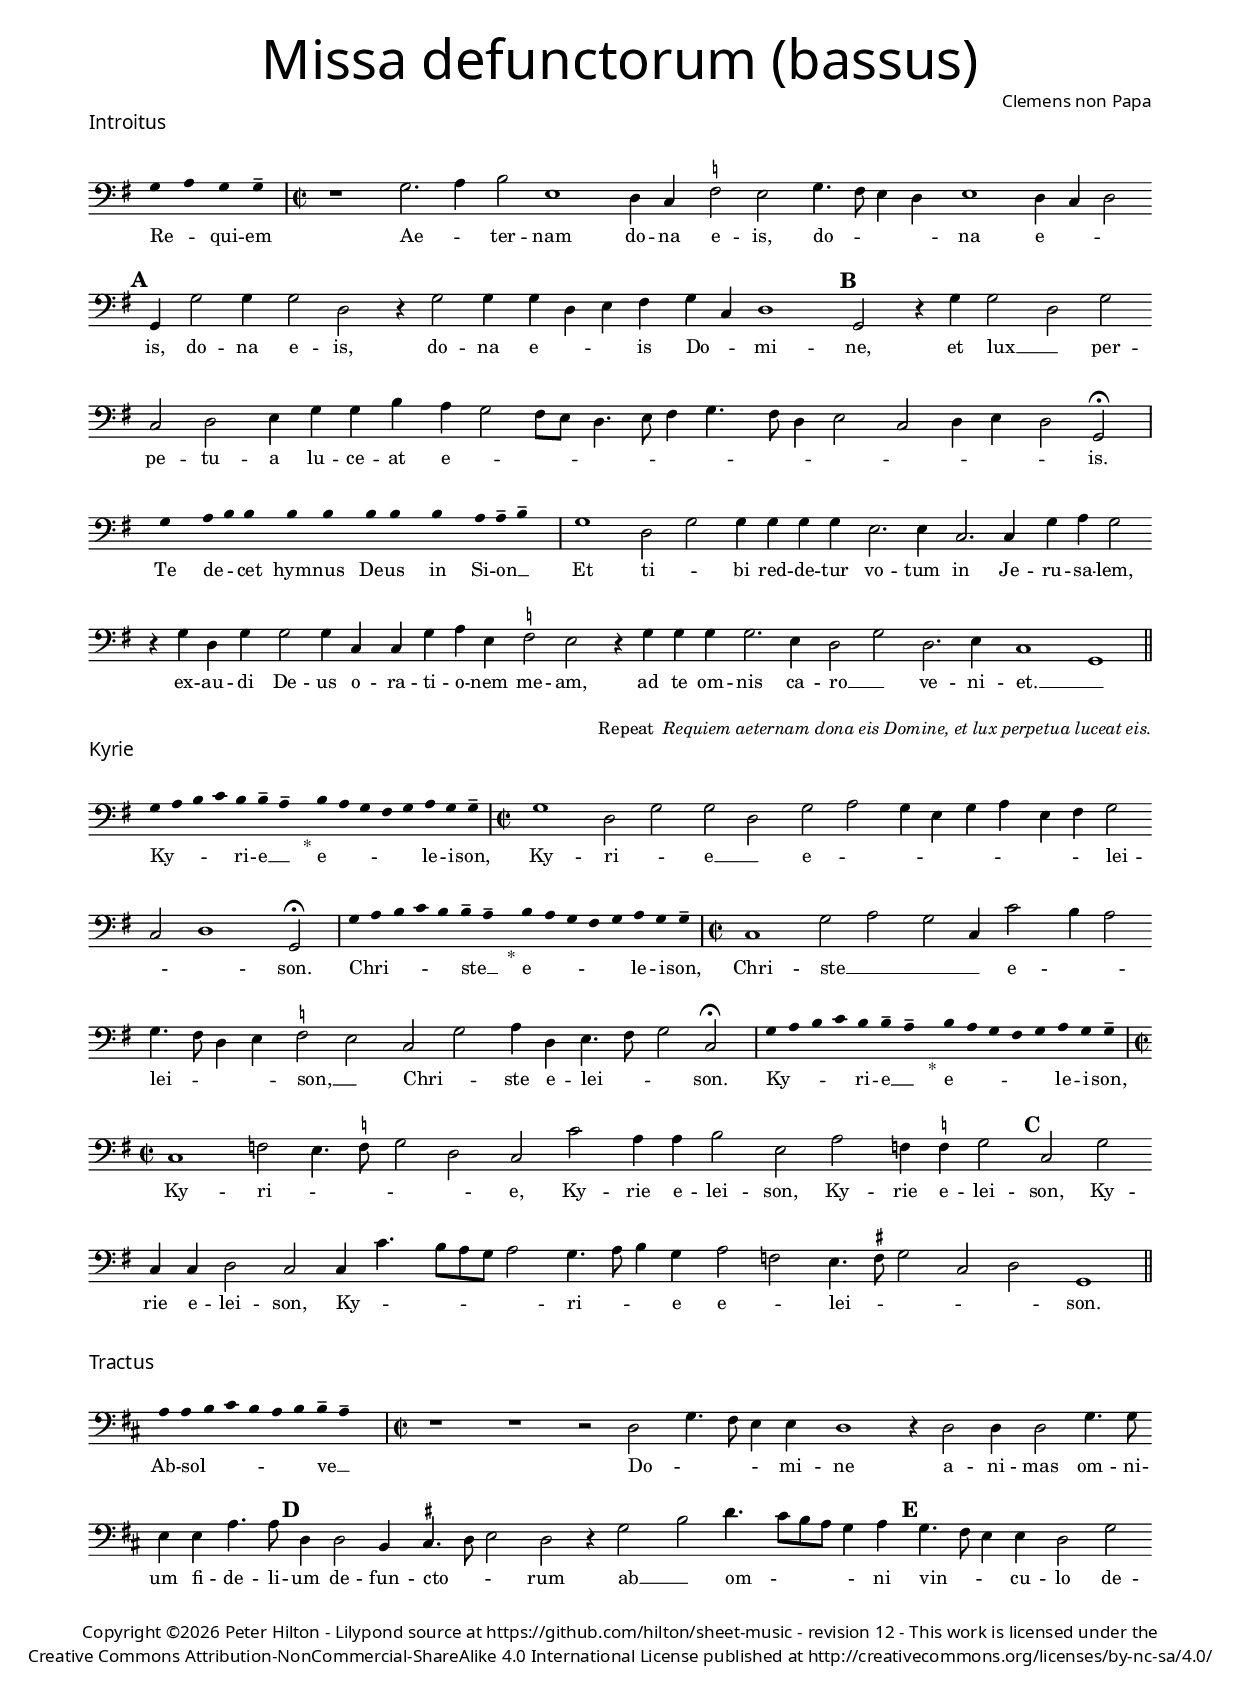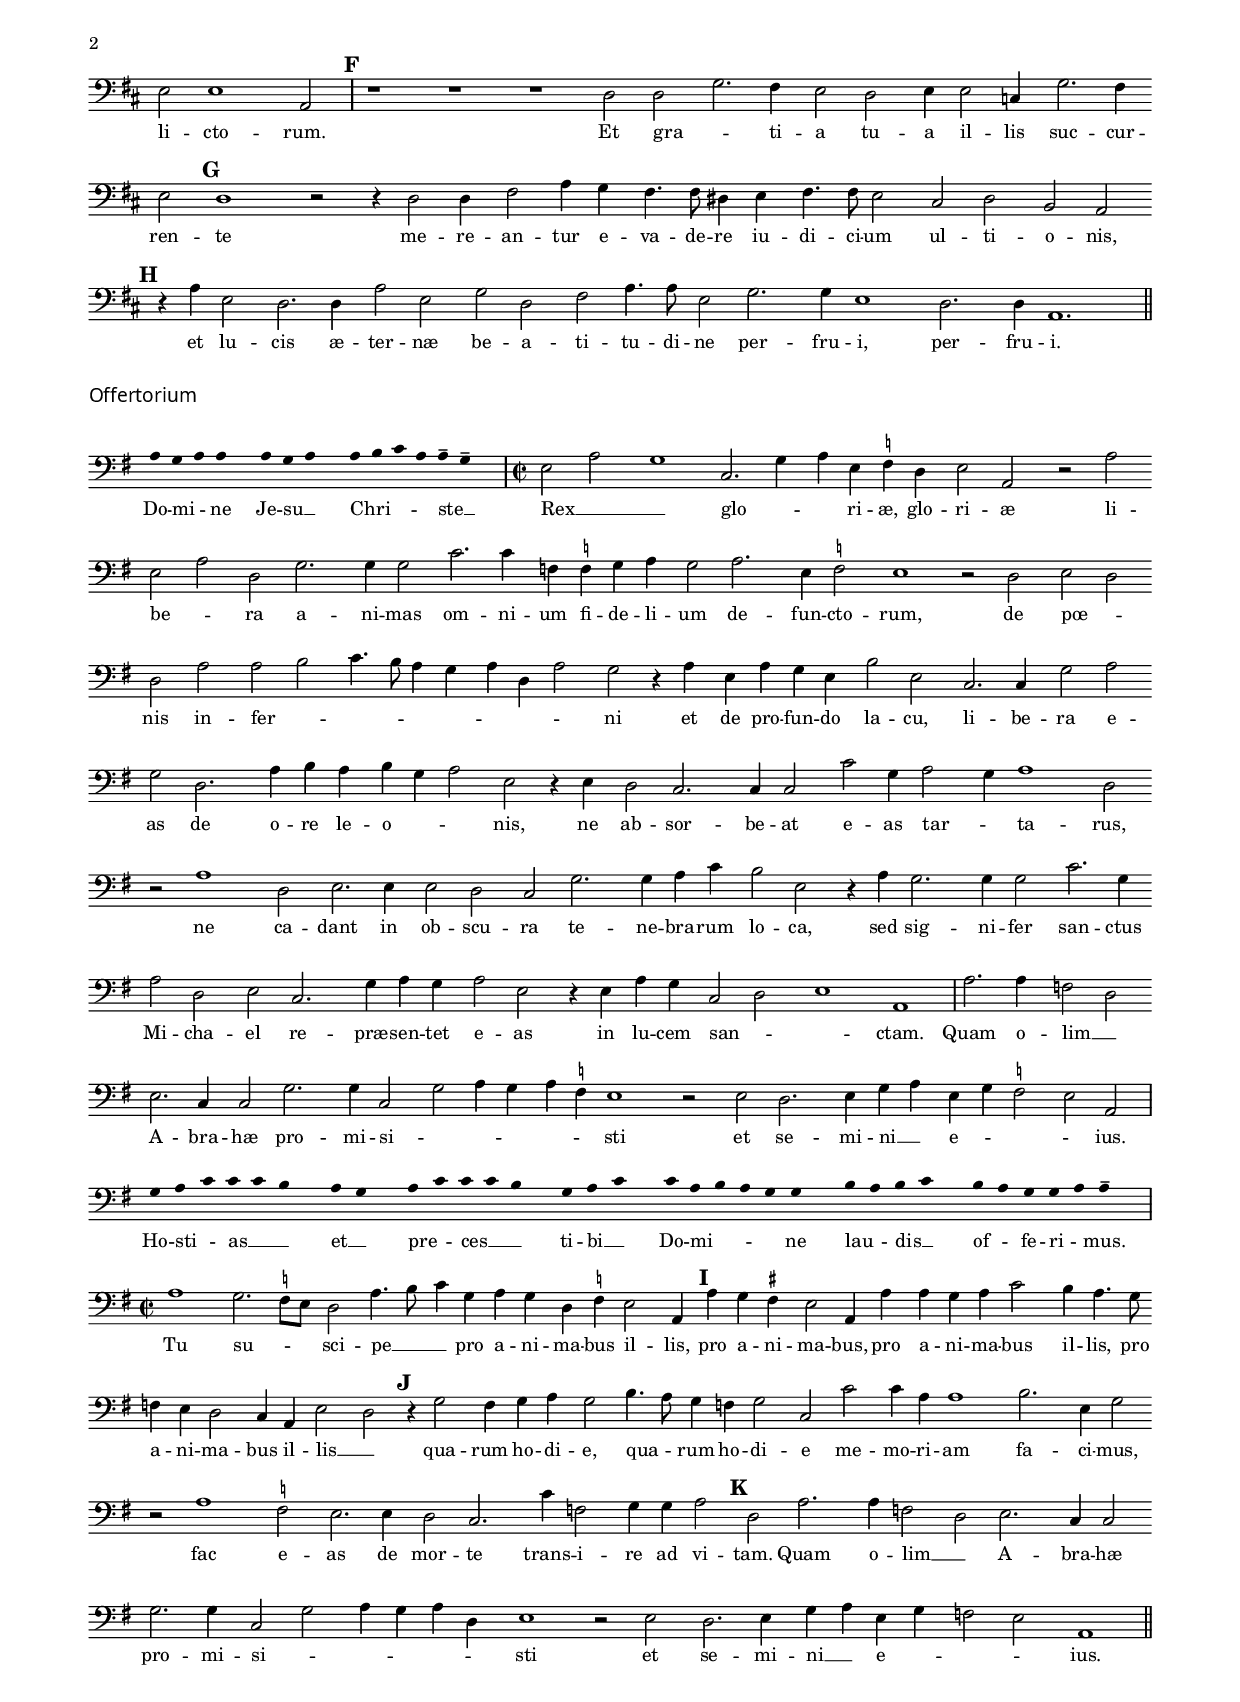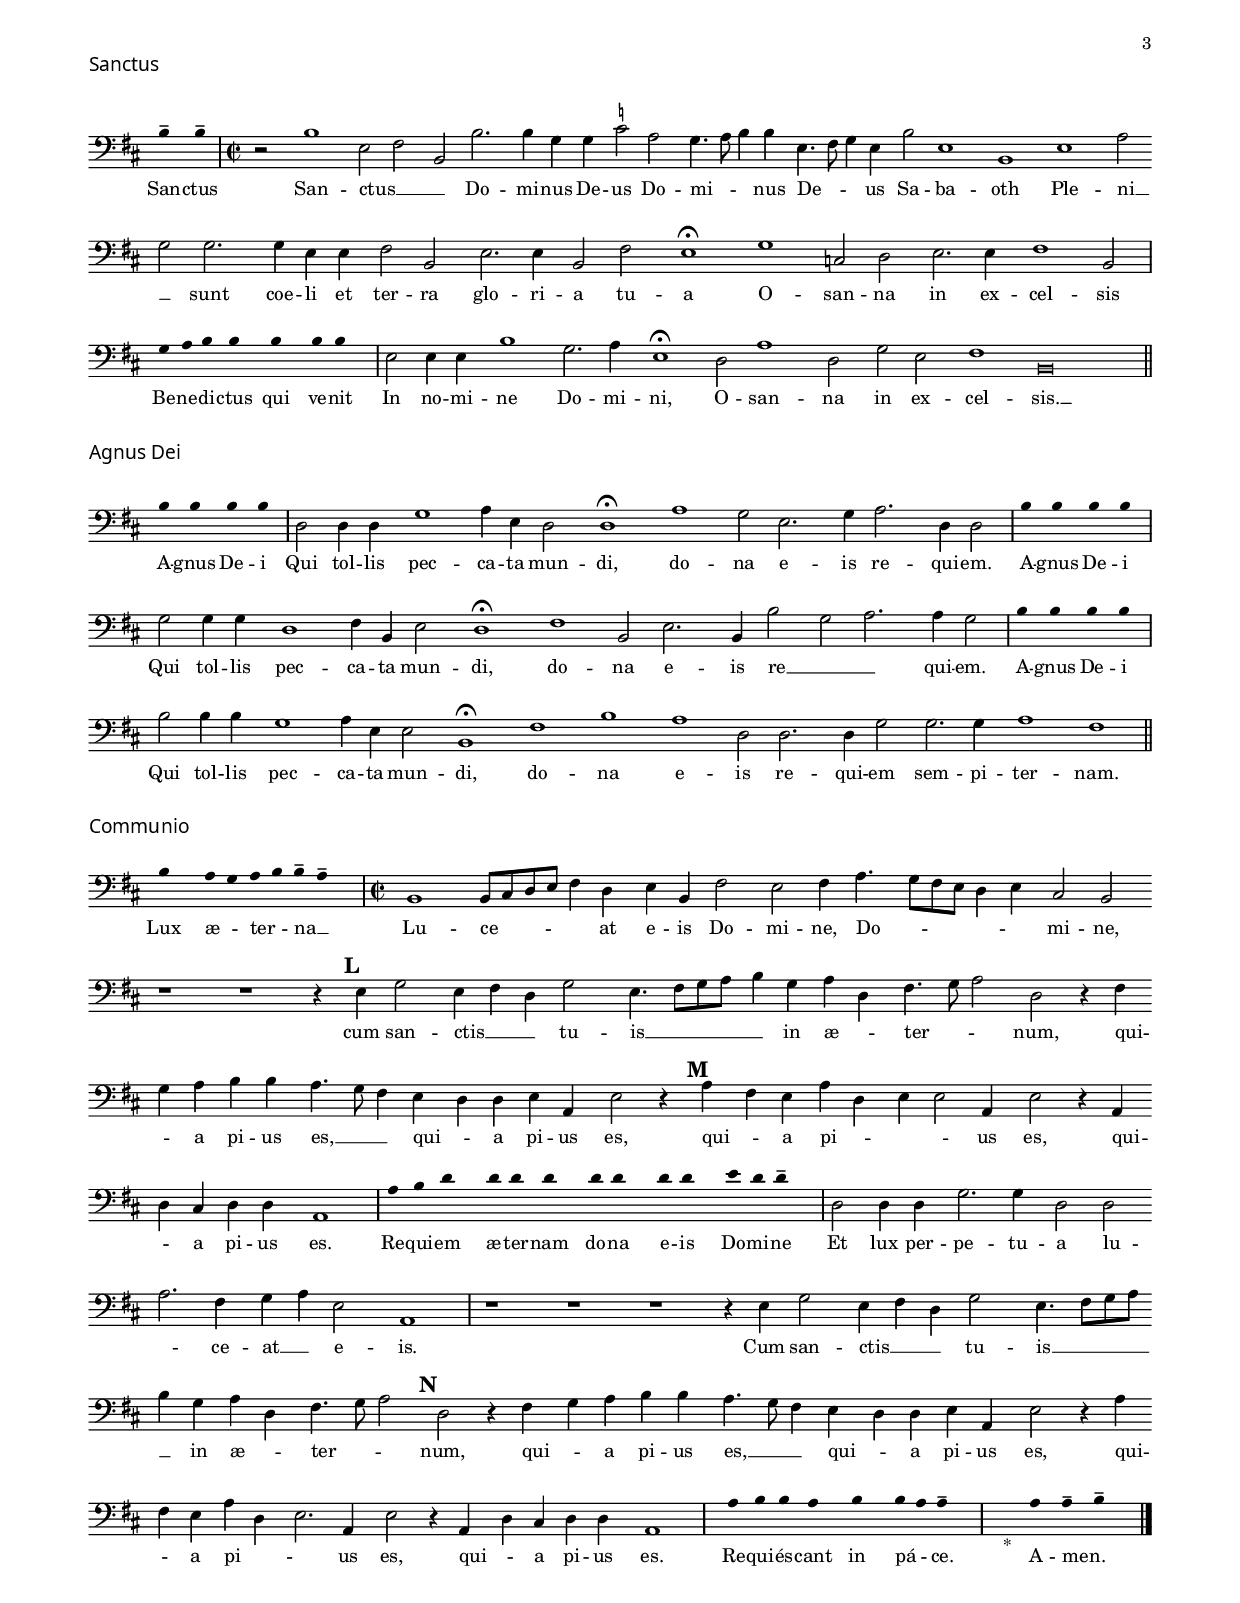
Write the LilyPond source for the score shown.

% http://www.cpdl.org/wiki/index.php/Missa_pro_defunctis_(Jacobus_Clemens_non_Papa)
% Copyright ©2024 Peter Hilton - https://github.com/hilton

\version "2.24.2"
\pointAndClickOff
revision = "12"

#(set-global-staff-size 15)

\paper {
	#(define fonts (make-pango-font-tree "Century Schoolbook L" "Source Sans Pro" "Luxi Mono" (/ 15 20)))
	annotate-spacing = ##f
	two-sided = ##t
	inner-margin = 15\mm
	outer-margin = 15\mm
	top-margin = 10\mm
	bottom-margin = 10\mm
	markup-system-spacing = #'( (padding . 4) )
	system-system-spacing = #'( (basic-distance . 15) (padding . 2) (stretchability . 100) )
	indent = 0
	ragged-bottom = ##f
	ragged-last-bottom = ##t
} 

year = #(strftime "©%Y" (localtime (current-time)))

\header {
	title = \markup \medium \fontsize #6 \override #'(font-name . "Source Sans Pro Light") {
		"Missa defunctorum (bassus)"
	}
	composer = \markup \sans { Clemens non Papa }
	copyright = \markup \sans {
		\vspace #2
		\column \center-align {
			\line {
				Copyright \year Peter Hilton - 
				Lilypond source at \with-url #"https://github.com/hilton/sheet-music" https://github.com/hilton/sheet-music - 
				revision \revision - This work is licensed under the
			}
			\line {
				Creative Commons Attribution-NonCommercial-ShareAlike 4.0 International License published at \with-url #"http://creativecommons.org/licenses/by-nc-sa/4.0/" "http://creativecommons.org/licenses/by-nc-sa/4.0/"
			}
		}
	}
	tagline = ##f
}

\layout {
	ragged-right = ##f
	ragged-last = ##f
	\context {
		\Score
		\override SpanBar.transparent = ##t
		\override BarLine.transparent = ##t
		\remove "Metronome_mark_engraver"
		\remove "Bar_number_engraver"
		\override VerticalAxisGroup.staff-staff-spacing = #'((basic-distance . 10) (stretchability . 50))
		\override SpacingSpanner.base-shortest-duration = #(ly:make-moment 1/8)
   		\override SpacingSpanner.spacing-increment = #1.5
	}
	\context { 
		\Voice 
		\override NoteHead.style = #'baroque
		\consists "Horizontal_bracket_engraver"
	}
}


global = { 
	\time 2/2
	\tempo 2 = 44
	\set Score.barNumberVisibility = #all-bar-numbers-visible
	\set Staff.midiInstrument = "choir aahs"
	\accidentalStyle "forget"
}

globalF = { 
	\key f \major
}


globalC = { 
	\key c \major
}

showBarLine = {
	\once \override Score.BarLine.transparent = ##f
	\once \override Score.SpanBar.transparent = ##f 
}
ficta = { \once \set suggestAccidentals = ##t }


% INTROITUS

bass = \new Voice {
	\relative c {
		\clef "bass"
		\once \override Staff.TimeSignature.stencil = ##f
		\override Stem.transparent = ##t 
		\cadenzaOn f4 g f f-- \cadenzaOff
		\override Stem.transparent = ##f
		\time 2/2
		\showBarLine\bar "|"
		
		r1 f2. g4 a2 d,1
		c4 bes \ficta es2 d f4. e8 d4 c d1 c4 bes c2 \mark \default f,4 f'2 f4
		f2 c r4 f2 f4 f c d e f bes, c1 \mark \default f,2 r4 f' f2
			
		c f bes, c d4 f f a g f2 e8 d c4. d8 e4 f4. e8 c4 d2 
		bes c4 d c2 f, \fermata
		\showBarLine \bar "|"

		\once \override Staff.TimeSignature.stencil = ##f
		\override Stem.transparent = ##t
		\cadenzaOn s8 f'8 s g8 a a s a8 a s a8 a s a8 s g8 g-- a-- s \cadenzaOff
		\override Stem.transparent = ##f
		\showBarLine\bar "|"

		f1 c2 f f4 f f f d2. d4
		bes2. bes4 f' g f2 r4 f4 c f f2 f4 bes, bes f' g d \ficta es2 d
		r4 f f f f2. d4 c2 f c2. d4 bes1 f
		\showBarLine \bar "||"
	}
	\addlyrics {
		Re -- _ qui -- em 
		Ae -- _ ter -- nam
		do -- na e -- is, do -- _ _ _ na e -- _ _ is, do -- na
		e -- is, do -- na e -- _ _ is Do -- _ mi -- ne, et lux __
		
		_ per -- pe -- tu -- a lu -- ce -- at e -- _ _ _ _ _ _ _ _ _ _ 
		_ _ _ _ is.

		Te de -- _ cet hym -- nus De -- us in Si -- on __ _
		Et ti -- _ bi red -- de -- tur vo -- tum
		in Je -- ru -- sa -- lem, ex -- au -- di De -- us o -- ra -- ti  -- o -- nem me -- am,
		ad te om -- nis ca -- ro __ _ ve -- ni -- et. __ _
	}
}

\score {
	\transpose f g {
		<<
		      \new Staff << \globalF \bass >> 
		>>
	}
	\header {
		piece = \markup \larger \sans { Introitus }
	}
}

\markup {
	\column {
		\fill-line {
			\line { }
			\line { }
			\line \right-align { Repeat \italic " Requiem aeternam dona eis Domine, et lux perpetua luceat eis." }
		}
	}
}

% KYRIE

bass = \new Voice {
	\relative c {
		\clef "bass"
		\once \override Staff.TimeSignature.stencil = ##f
		\override Stem.transparent = ##t 
		\cadenzaOn f8 g a bes a a-- g-- s4_"*" a8 g f e f g f f-- \cadenzaOff
		\override Stem.transparent = ##f
		\showBarLine\bar "|"		
		\time 2/2
		
		f1 c2 f f c f g f4 d f g d e f2
		bes, c1 f,2 \fermata
		\showBarLine \bar "|"

		\once \override Staff.TimeSignature.stencil = ##f
		\override Stem.transparent = ##t 
		\cadenzaOn f'8 g a bes a a-- g-- s4_"*" a8 g f e f g f f-- \cadenzaOff
		\override Stem.transparent = ##f
		\showBarLine\bar "|"
		\time 2/2
		
		bes,1 f'2 g f bes,4 bes'2 a4 g2 f4. e8 c4 d
		\ficta es2 d bes f' g4 c, d4. e8 f2 bes, \fermata
		\showBarLine \bar "|"

		\once \override Staff.TimeSignature.stencil = ##f
		\override Stem.transparent = ##t 
		\cadenzaOn f'8 g a bes a a-- g-- s4_"*" a8 g f e f g f f-- \cadenzaOff
		\override Stem.transparent = ##f
		\showBarLine\bar "|"
		\time 2/2
		
		bes,1 es2 d4. \ficta es8 f2 c bes bes' g4 g a2 d, g es4 \ficta es f2 \mark #3 bes, f' bes,4 bes c2
		bes2 bes4 bes'4. a8 g f g2 f4. g8 a4 f g2 es d4. \ficta e!8 f2 bes, c f,1
		\showBarLine \bar "||"
	}
	\addlyrics {
		Ky -- _ _ _ ri -- e __ _ e -- _ _ _ _ le -- i -- son,
		Ky -- ri -- _ e __ _ e -- _ _ _ _ _ _ _ lei -- _ _ son.

		Chri -- _ _ _ _ ste __ _ e -- _ _ _ _ le -- i -- son,
		Chri -- ste __ _ _ _ e -- _ _ lei -- _ _ _ son, __ _ Chri -- _ ste e -- lei -- _ _ son.

		Ky -- _ _ _ ri -- e __ _ e -- _ _ _ _ le -- i -- son,
		Ky -- ri -- _ _ _ _ 
		e, Ky -- rie e -- lei -- son, Ky -- rie e -- lei -- son, Ky -- rie e -- lei -- 
		son, Ky -- _ _ _ _ _ ri -- _ _ e e -- _ lei -- _ _ _ _ son.
	}
}

\score {
	\transpose f g {
	  	<< 
			\new Staff << \global \globalF \bass >> 
		>> 
	}
	\header {
		piece = \markup \larger \sans { Kyrie }
	}
}


% TRACTUS

bass = \new Voice {
	\relative c {
		\clef "bass"
		\once \override Staff.TimeSignature.stencil = ##f
		\override Stem.transparent = ##t \cadenzaOn
		g'8 g a b a g a a-- g-- s
		\cadenzaOff \override Stem.transparent = ##f
		\showBarLine \bar "|" \time 2/2
		
		r1 r r2 c, f4. e8 d4 d |
		c1 r4 c2 c4 c2 f4. f8 d4 d g4. g8 \mark #4 c,4 c2 a4 \ficta b!4. c8 d2 |

		c2 r4 f2 a2 c4. b8 a g f4 g \mark #5 f4. e8 d4 d c2 f d d1
		g,2 \showBarLine \bar "|"
		\mark #6 r1 r r c2 c f2. e4 |
		d2 c d4 d2 bes4 f'2. e4 d2 \mark #7 c1 r2 r4 c2 c4 |
		e2 g4 f e4. e8 cis4 d e4. e8 d2 b c a g \mark #8 r4 g' d2 |

		c2. c4 g'2 d f c e g4. g8 d2 f2. f4 d1
		c2. c4 g1.
		\showBarLine \bar "||"
	}
	\addlyrics {
		Ab -- sol -- _ _ _ _ _ ve __ _ 
		Do -- _ _ _ mi -- 
		ne a -- ni -- mas om -- ni -- um fi -- de -- li -- um de -- fun -- cto -- _ _

		rum ab __ _ om -- _ _ _ _ ni vin -- _ _ cu -- lo de -- li -- cto --
		rum. Et gra -- _ ti -- 
		a tu -- a il -- lis suc -- cur -- ren -- te me -- re -- 
		an -- tur e -- va -- de -- re iu -- di -- ci -- um ul -- ti -- o -- nis, et lu -- 

		cis æ -- ter -- næ be -- a -- ti -- tu -- di -- ne per -- fru -- i, 
		per -- fru -- i.
	}
}

\score {
	\transpose f g {
	  	<< 
			\new Staff << \global \globalC \bass >> 
		>> 
	}
	\header {
		piece = \markup \larger \sans { Tractus }
	}
}

% OFFERTORIUM

bass = \new Voice {
	\relative c {
		\clef "bass"
		\once \override Staff.TimeSignature.stencil = ##f
		\override Stem.transparent = ##t \cadenzaOn
		g'8 f g g s g8 f g s g8 a bes g g-- f-- s
		\cadenzaOff \override Stem.transparent = ##f
		\showBarLine \bar "|" \time 2/2
		
		d2 g f1 bes,2. f'4 g d \ficta es c d2 g, |
		r g' d g c, f2. f4 f2 bes2. bes4 es, \ficta es f g f2 g2.

		d4 \ficta es2 d1 r2 c d c c g' g a bes4. a8 g4 f |
		g c, g'2 f r4 g d g f d a'2 d, bes2. bes4 f'2 g |
		f c2. g'4 a g a f g2 d r4 d c2 bes2. bes4 bes2 |
		bes' f4 g2 f4 g1 c,2 r g'1 c,2 d2. d4 d2 c |

		bes f'2. f4 g bes a2 d, r4 g4 f2. f4 f2 bes2. f4 |
		g2 c, d bes2. f'4 g f g2 d r4 d g f bes,2 c |
		d1 g, \showBarLine \bar "|"
		g'2. g4 es2 c d2. bes4 bes2 f'2. f4 bes,2 |
		f' g4 f g \ficta es d1 r2 d c2. d4 f g d f \ficta es2 d g, |
		\showBarLine \bar "|"
	}
	\addlyrics {
		Do -- mi -- _ ne Je -- su __ _ Chri -- _ _ _ ste __ _
		Rex __ _ _ glo -- _ _ ri -- æ, glo -- ri -- æ
		li -- be -- _ ra a -- ni -- mas om -- ni -- um fi -- de -- li -- um de -- 
		
		fun -- cto -- rum, de pœ -- _ nis in -- fer -- _ _ _ _ _ 
		_ _ _ ni et de pro -- fun -- do la -- cu, li -- be -- ra e --
		as de o -- re le -- o -- _ _ nis, ne ab -- sor -- be -- at
		e -- as tar -- _ ta -- rus, ne ca -- dant in ob -- scu -- 

		ra te -- ne -- bra -- rum lo -- ca,  sed sig -- ni -- fer san -- ctus
		Mi -- cha -- el re -- præ -- sen -- tet e -- as in lu -- cem san -- _
		_ ctam. Quam o -- lim __ _ A -- bra -- hæ pro -- mi -- si -- 
		_ _ _ _ _ sti et se -- mi -- ni __ _ e -- _ _ _ ius.
	}
}

\score {
	\transpose f g {
	  	<< 
			\new Staff << \global \globalF \bass >> 
		>> 
	}
	\header {
		piece = \markup \larger \sans { Offertorium }
	}
}

\score {
	\transpose f g {
	\new Staff <<
		\key f \major
		\new Voice = "tenor" {
			\relative c {
				\clef "bass"
				\once \omit Staff.TimeSignature
				\cadenzaOn
				\override Stem.transparent = ##t 
				f4 g bes bes bes a s  g f s  g bes bes bes a s  f g bes s  bes g a g f f s  a g a bes s  a g f f g g-- s \showBarLine\bar "|"
				\cadenzaOff
			}
		}
		\addlyrics {
			Ho -- sti -- _ as __ _ _ et __ _ pre -- _ ces __ _ _ ti -- bi __ _ 
			Do -- mi -- _ _ _ ne lau -- _ dis __ _ of -- _ fe -- ri -- _ mus.
		}
	>>
	}
}

bass = \new Voice {
	\relative c {
		\clef "bass"
		\set Score.rehearsalMarkFormatter = #format-mark-alphabet
		g'1 f2. \ficta es8 d |
		c2 g'4. a8 bes4 f g f c \ficta es d2 g,4 \mark #9 g' f \ficta e! d2 g,4 g' g f g bes2
		a4 g4. f8 | es4 d c2 bes4 g d'2 c \mark #10 r4 f2 e4 f g f2 a4. g8 |
		f4 es f2 bes, bes' bes4 g g1 a2. d,4 f2 r g1
		
		\ficta es2 | d2. d4 c2 bes2. bes'4 es,2 f4 f g2 \mark #11 c, g'2. g4 es2 |
		c d2. bes4 bes2 f'2. f4 bes,2 f' g4 f g c, d1 |
		r2 d c2. d4 f g d f es2 d g,1
		\showBarLine \bar "||"
	}
	\addlyrics {
		Tu su -- _ _ 
		sci -- pe __ _ _ pro a -- ni -- ma -- bus il -- lis, pro a -- ni -- ma -- bus, pro a -- ni -- ma -- bus 
		il -- lis, pro a -- ni -- ma -- bus il -- lis __ _ qua -- rum ho -- di -- e, qua -- _
		rum ho -- di -- e me -- mo -- ri -- am fa -- ci -- mus, fac

		e -- as de mor -- te trans -- i -- re ad vi -- tam. Quam o -- lim __ _
		A -- bra -- hæ pro -- mi -- si -- _ _ _ _ _ sti
		et se -- mi -- ni __ _ e -- _ _ _ ius.
	}
}

\score {
	\transpose f g {
	  	<< 
			\new Staff << \global \globalF \bass >> 
		>> 
	}
}

\pageBreak

% SANCTUS 

bass = \new Voice {
	\relative c' {
		\clef "bass"
		\once \override Staff.TimeSignature.stencil = ##f
		\override Stem.transparent = ##t a4-- a-- \override Stem.transparent = ##f
		\showBarLine\bar "|"
		\time 2/2
		
		r2 a1 d,2 e a, a'2. a4 f f \ficta bes2
		g2 f4. g8 a4 a d,4. e8 f4 d a'2 d,1 a 
		d g2 f f2. f4 d d e2 a, d2. d4 a2 e' d1 \fermata 
		f1 bes,2 c d2. d4 e1 a,2
		\showBarLine \bar "|"
	}
	\addlyrics {
		San -- ctus
		San -- ctus __ _ _ Do -- mi -- nus De -- us 
		Do -- mi -- _ _ nus De -- _ _ us  Sa -- ba -- oth
		Ple -- ni __ _ sunt coe -- li et ter -- ra glo -- ri -- a tu -- a
		O -- san -- na in ex -- cel -- sis
	}
}

\score {
	\transpose f g {
	  	<< 
			\new Staff << \global \globalC \bass >> 
		>> 
	}
	\header {
		piece = \markup \larger \sans { Sanctus }
	}
}

% BENEDICTUS

bass = \new Voice {
	\relative c {
		\clef "bass"
		\once \override Staff.TimeSignature.stencil = ##f
		\cadenzaOn
		\override Stem.transparent = ##t f8 g a a s a s a a s \override Stem.transparent = ##f 
		\cadenzaOff \showBarLine \bar "|"
		
		d,2 d4 d a'1 f2. g4 d1 \fermata c2 g'1 c,2
		f d e1 a,\breve
		\showBarLine \bar "||"
	}
	\addlyrics {
		Be -- ne -- di -- ctus qui ve -- nit
		In no -- mi -- ne Do -- mi -- ni, O -- san -- na
		in ex -- cel -- sis. __
	}
}

\score {
	\transpose f g {
	  	<< 
			\new Staff << \global \globalC \bass >> 
		>> 
	}
}

% AGNUS DEI

bass = \new Voice {
	\relative c' {
		\clef "bass"
		\once \override Staff.TimeSignature.stencil = ##f
		\override Stem.transparent = ##t a4 a a a \override Stem.transparent = ##f \showBarLine\bar "|"
		c,2 c4 c f1 g4 d c2 c1\fermata g' f2 d2. f4 g2. c,4 c2 \showBarLine \bar "|"
		
		\override Stem.transparent = ##t a'4 a a a \override Stem.transparent = ##f \showBarLine\bar "|"
		f2 f4 f c1 e4 a, d2 c1\fermata e a,2 d2. a4 a'2 f g2. g4 f2 \showBarLine \bar "|"
		
		\override Stem.transparent = ##t a4 a a a \override Stem.transparent = ##f \showBarLine\bar "|"
		a2 a4 a f1 g4 d d2 a1\fermata e' a g c,2 c2. c4 f2 f2. f4 g1 e \showBarLine \bar "||"
	}
	\addlyrics {
		A -- gnus De -- i
		Qui tol -- lis pec -- ca -- ta mun -- di, do -- na e -- is re -- qui -- em.
		A -- gnus De -- i
		Qui tol -- lis pec -- ca -- ta mun -- di, do -- na e -- is re __ _ _ qui -- em.
		A -- gnus De -- i
		Qui tol -- lis pec -- ca -- ta mun -- di, do -- na e -- is re -- qui -- em sem -- pi -- ter -- nam.
	}
}

\score {
	\transpose f g {
	  	<< 
			\new Staff << \global \globalC \bass >> 
		>> 
	}
	\header {
		piece = \markup \larger \sans { Agnus Dei }
	}
}

% COMMUNIO

bass = \new Voice {
	\relative c {
		\clef "bass"
		\once \override Staff.TimeSignature.stencil = ##f
		\override Stem.transparent = ##t
		\cadenzaOn a'8 s g f g a a-- g-- s \cadenzaOff
		\override Stem.transparent = ##f
		\showBarLine\bar "|"
		\time 2/2
		
		a,1 a8 b c d e4 c d a e'2 d e4 g4. f8 e d c4 d |
		b2 a r1 r1 r4 \mark #11 d f2 d4 e c f2 d4. e8 f g |
		a4 f g c, e4. f8 g2 c, r4 e | f g a a g4. f8 e4 d c c d g, |

		d'2 r4 \mark #12 g e d g c, d d2 g,4 d'2 r4 g, c b c c g1 |
		\showBarLine \bar "|"
		
		\once \override Staff.TimeSignature.stencil = ##f
		\override Stem.transparent = ##t 
		\cadenzaOn g'8 a c s  c c c s  c c s  c c s  d c c-- s \cadenzaOff
		\override Stem.transparent = ##f
		\showBarLine\bar "|"
		
		c,2 c4 c f2. f4 c2 c 
		g'2. e4 f g d2 g,1 |
		\showBarLine \bar "|"
		r1 r r r4 d' f2 d4 e c f2 d4. e8 f g |

		a4 f g c, e4. f8 g2 \mark #13 c, r4 e f g a a g4. f8 e4 d c c d g, |
		d'2 r4 g e d g c, d2. g,4 d'2 r4 g, c b c c g1 |
		\showBarLine \bar "|"
		
		\cadenzaOn \override Stem.transparent = ##t
		s8 g'8 a a g s  a s  a g g-- s \showBarLine \bar "|"
		s8 s4_"*" s g g-- a-- s8 \showBarLine \bar "|."
		\cadenzaOff
	}
	\addlyrics {
		Lux æ -- _ ter -- _ na __ _ 
		Lu -- ce -- _ _ _ _ at e -- is Do -- mi -- ne, Do -- _ _ _ _ _
		mi -- ne, cum san -- ctis __ _ _ tu -- is __ _ _ _
		_ in æ -- _ ter -- _ _ num, qui -- _ a pi -- us es, __ _ _ qui -- _ a pi -- us 
		es, qui -- _ a pi -- _ _ _ us es, qui -- _ a pi -- us es.
		
		Re -- qui -- em æ -- ter -- nam do -- na e -- is Do -- mi -- ne 

		Et lux per -- pe -- tu -- a lu -- 
		_ ce -- at __ _ e -- is.
		Cum san -- ctis __ _ _ tu -- is __ _ _ _
		
		_ in æ -- _ ter -- _ _ num, qui -- _ a pi -- us es, __ _ _ qui -- _ a pi -- us 
		es, qui -- _ a pi -- _ _ us es, qui -- _ a pi -- us es.
		
		Re -- qui -- és -- cant in pá -- _ ce. A -- men. _
	}
}

\score {
	\transpose f g {
	  	<< 
			\new Staff << \global \globalC \bass >> 
		>> 
	}
	\header {
		piece = \markup \larger \sans { Communio }
	}
}
